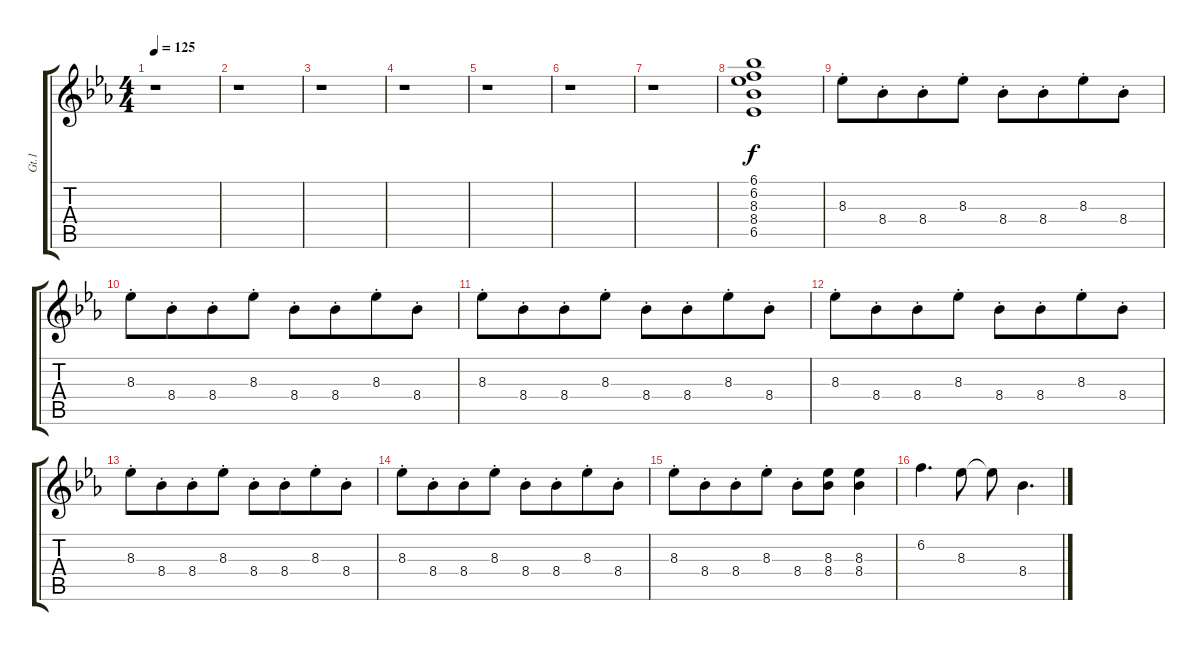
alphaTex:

\track ("Gt.1" "Gt.1") {instrument distortionguitar}
\staff {score tabs}
\tuning (E4 B3 G3 D3 A2 E2) {hide}
\ts (4 4)
\tempo 125
\clef g2
\ks eb
r.1{dy f instrument distortionguitar} |
r.1 |
r.1 |
r.1 |
r.1 |
r.1 |
r.1 |
(6.1 6.2 8.3 8.4 6.5).1 |
8.3{st}.8{beam merge} 8.4{st}.8{beam merge} 8.4{st}.8{beam merge} 8.3{st}.8{beam split} 8.4{st}.8{beam merge} 8.4{st}.8{beam merge} 8.3{st}.8{beam merge} 8.4{st}.8 |
8.3{st}.8{beam merge} 8.4{st}.8{beam merge} 8.4{st}.8{beam merge} 8.3{st}.8{beam split} 8.4{st}.8{beam merge} 8.4{st}.8{beam merge} 8.3{st}.8{beam merge} 8.4{st}.8 |
8.3{st}.8{beam merge} 8.4{st}.8{beam merge} 8.4{st}.8{beam merge} 8.3{st}.8{beam split} 8.4{st}.8{beam merge} 8.4{st}.8{beam merge} 8.3{st}.8{beam merge} 8.4{st}.8 |
8.3{st}.8{beam merge} 8.4{st}.8{beam merge} 8.4{st}.8{beam merge} 8.3{st}.8{beam split} 8.4{st}.8{beam merge} 8.4{st}.8{beam merge} 8.3{st}.8{beam merge} 8.4{st}.8 |
8.3{st}.8{beam merge} 8.4{st}.8{beam merge} 8.4{st}.8{beam merge} 8.3{st}.8{beam split} 8.4{st}.8{beam merge} 8.4{st}.8{beam merge} 8.3{st}.8{beam merge} 8.4{st}.8 |
8.3{st}.8{beam merge} 8.4{st}.8{beam merge} 8.4{st}.8{beam merge} 8.3{st}.8{beam split} 8.4{st}.8{beam merge} 8.4{st}.8{beam merge} 8.3{st}.8{beam merge} 8.4{st}.8 |
8.3{st}.8{beam merge} 8.4{st}.8{beam merge} 8.4{st}.8{beam merge} 8.3{st}.8{beam split} 8.4{st}.8 (8.3 8.4).8{beam merge} (8.3 8.4).4 |
6.2.4{d} 8.3.8 8.3{t}.8 8.4.4{d}
